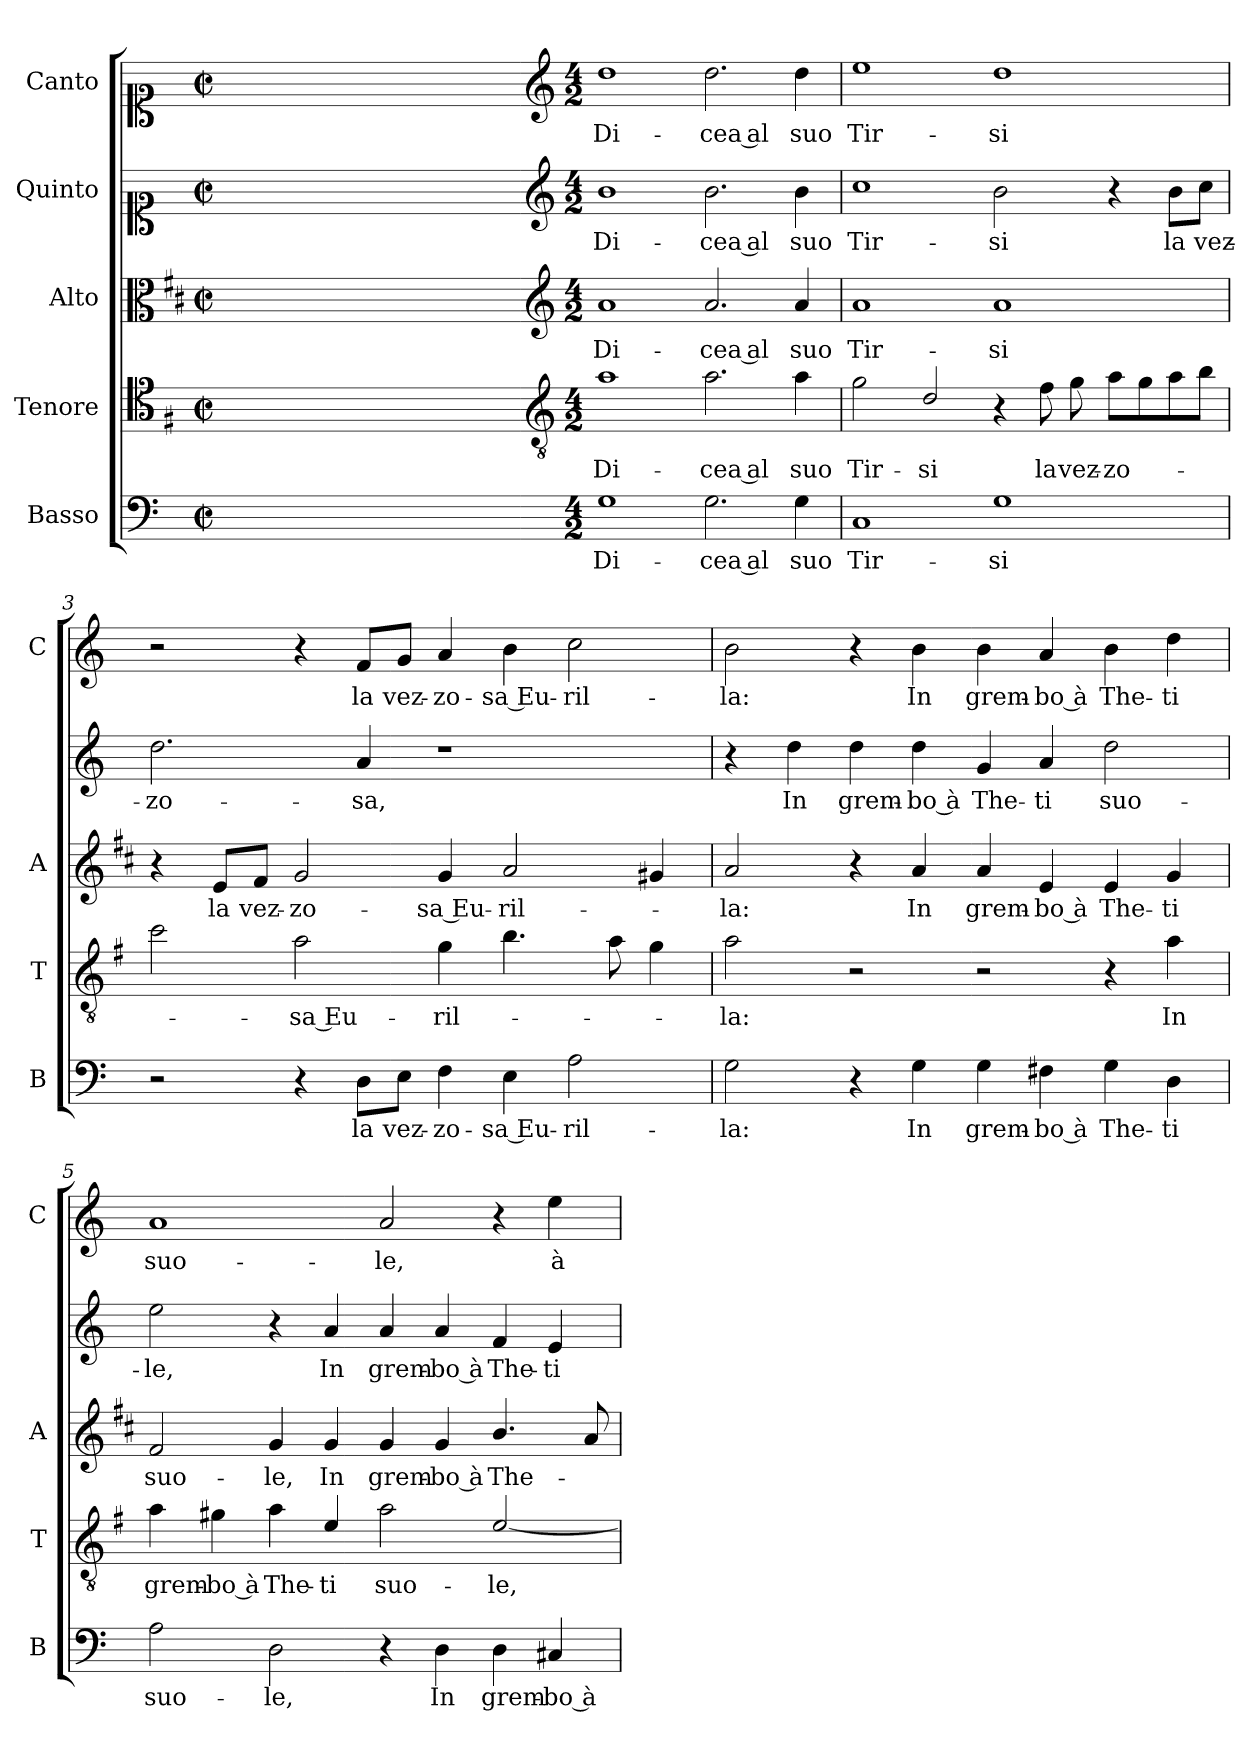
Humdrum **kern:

**kern	**text	**kern	**text	**kern	**text	**kern	**text	**kern	**text
*part5	*part5	*part4	*part4	*part3	*part3	*part2	*part2	*part1	*part1
*staff5	*staff5	*staff4	*staff4	*staff3	*staff3	*staff2	*staff2	*staff1	*staff1
*I"Basso	*	*I"Tenore	*	*I"Alto	*	*I"Quinto	*	*I"Canto	*
*I'B	*	*I'T	*	*I'A	*	*	*	*I'C	*
*clefF4	*	*clefC4	*	*clefC3	*	*clefC1	*	*clefC1	*
*	*	*ITrd4c7	*	*ITrd1c2	*	*	*	*	*
*k[]	*	*k[]	*	*k[]	*	*k[]	*	*k[]	*
*C:	*	*C:	*	*C:	*	*C:	*	*C:	*
*M2/2	*	*M2/2	*	*M2/2	*	*M2/2	*	*M2/2	*
*met(c|)	*	*met(c|)	*	*met(c|)	*	*met(c|)	*	*met(c|)	*
=	=	=	=	=	=	=	=	=	=
1ryy	.	1ryy	.	1ryy	.	1ryy	.	1ryy	.
=1X-	=1X-	=1X-	=1X-	=1X-	=1X-	=1X-	=1X-	=1X-	=1X-
4ryy	.	4ryy	.	4ryy	.	4ryy	.	4ryy	.
4ryy	.	4ryy	.	4ryy	.	4ryy	.	4ryy	.
4ryy	.	4ryy	.	4ryy	.	4ryy	.	4ryy	.
4ryy	.	4ryy	.	4ryy	.	4ryy	.	4ryy	.
=1-	=1-	=1-	=1-	=1-	=1-	=1-	=1-	=1-	=1-
*	*	*clefGv2	*	*clefG2	*	*clefG2	*	*clefG2	*
*M4/2	*	*M4/2	*	*M4/2	*	*M4/2	*	*M4/2	*
!	!LO:LY:b	!	!LO:LY:b	!	!LO:LY:b	!	!LO:LY:b	!	!LO:LY:b
1G	Di-	1d	Di-	1g	Di-	1b	Di-	1dd	Di-
!	!LO:LY:b	!	!LO:LY:b	!	!LO:LY:b	!	!LO:LY:b	!	!LO:LY:b
2.G\	-cea al	2.d\	-cea al	2.g/	-cea al	2.b\	-cea al	2.dd\	-cea al
!	!LO:LY:b	!	!LO:LY:b	!	!LO:LY:b	!	!LO:LY:b	!	!LO:LY:b
4G\	suo	4d\	suo	4g/	suo	4b\	suo	4dd\	suo
=2	=2	=2	=2	=2	=2	=2	=2	=2	=2
!	!LO:LY:b	!	!LO:LY:b	!	!LO:LY:b	!	!LO:LY:b	!	!LO:LY:b
1C	Tir-	2c\	Tir-	1g	Tir-	1cc	Tir-	1ee	Tir-
!	!	!	!LO:LY:b	!	!	!	!	!	!
.	.	2G/	-si	.	.	.	.	.	.
!	!LO:LY:b	!	!	!	!LO:LY:b	!	!LO:LY:b	!	!LO:LY:b
1G	-si	4r	.	1g	-si	2b\	-si	1dd	-si
!	!	!	!LO:LY:b	!	!	!	!	!	!
.	.	8B\	la	.	.	.	.	.	.
!	!	!	!LO:LY:b	!	!	!	!	!	!
.	.	8c\	vez-	.	.	.	.	.	.
!	!	!	!LO:LY:b	!	!	!	!	!	!
.	.	8d\L	-zo-	.	.	4r	.	.	.
.	.	8c\	.	.	.	.	.	.	.
!	!	!	!	!	!	!	!LO:LY:b	!	!
.	.	8d\	.	.	.	8b\L	la	.	.
!	!	!	!	!	!	!	!LO:LY:b	!	!
.	.	8e\J	.	.	.	8cc\J	vez-	.	.
=3	=3	=3	=3	=3	=3	=3	=3	=3	=3
!	!	!	!	!	!	!	!LO:LY:b	!	!
2r	.	2f\	.	4r	.	2.dd\	-zo-	2r	.
!	!	!	!	!	!LO:LY:b	!	!	!	!
.	.	.	.	8d/L	la	.	.	.	.
!	!	!	!	!	!LO:LY:b	!	!	!	!
.	.	.	.	8e/J	vez-	.	.	.	.
!	!	!	!LO:LY:b	!	!LO:LY:b	!	!	!	!
4r	.	2d\	-sa Eu-	2f/	-zo-	.	.	4r	.
!	!LO:LY:b	!	!	!	!	!	!LO:LY:b	!	!LO:LY:b
8D\L	la	.	.	.	.	4a/	-sa,	8f/L	la
!	!LO:LY:b	!	!	!	!	!	!	!	!LO:LY:b
8E\J	vez-	.	.	.	.	.	.	8g/J	vez-
!	!LO:LY:b	!	!LO:LY:b	!	!LO:LY:b	!	!	!	!LO:LY:b
4F\	-zo-	4c\	-ril-	4f/	-sa Eu-	1r	.	4a/	-zo-
!	!LO:LY:b	!	!	!	!LO:LY:b	!	!	!	!LO:LY:b
4E\	-sa Eu-	4.e\	.	2g/	-ril-	.	.	4b\	-sa Eu-
!	!LO:LY:b	!	!	!	!	!	!	!	!LO:LY:b
2A\	-ril-	.	.	.	.	.	.	2cc\	-ril-
.	.	8d\	.	.	.	.	.	.	.
.	.	4c\	.	4f#X/	.	.	.	.	.
!!LO:LB:g=z
=4	=4	=4	=4	=4	=4	=4	=4	=4	=4
!	!LO:LY:b	!	!LO:LY:b	!	!LO:LY:b	!	!	!	!LO:LY:b
2G\	-la:	2d\	-la:	2g/	-la:	4r	.	2b\	-la:
!	!	!	!	!	!	!	!LO:LY:b	!	!
.	.	.	.	.	.	4dd\	In	.	.
!	!	!	!	!	!	!	!LO:LY:b	!	!
4r	.	2r	.	4r	.	4dd\	grem-	4r	.
!	!LO:LY:b	!	!	!	!LO:LY:b	!	!LO:LY:b	!	!LO:LY:b
4G\	In	.	.	4g/	In	4dd\	-bo à	4b\	In
!	!LO:LY:b	!	!	!	!LO:LY:b	!	!LO:LY:b	!	!LO:LY:b
4G\	grem-	2r	.	4g/	grem-	4g/	The-	4b\	grem-
!	!LO:LY:b	!	!	!	!LO:LY:b	!	!LO:LY:b	!	!LO:LY:b
4F#X\	-bo à	.	.	4d/	-bo à	4a/	-ti	4a/	-bo à
!	!LO:LY:b	!	!	!	!LO:LY:b	!	!LO:LY:b	!	!LO:LY:b
4G\	The-	4r	.	4d/	The-	2dd\	suo-	4b\	The-
!	!LO:LY:b	!	!LO:LY:b	!	!LO:LY:b	!	!	!	!LO:LY:b
4D\	-ti	4d\	In	4f/	-ti	.	.	4dd\	-ti
=5	=5	=5	=5	=5	=5	=5	=5	=5	=5
!	!LO:LY:b	!	!LO:LY:b	!	!LO:LY:b	!	!LO:LY:b	!	!LO:LY:b
2A\	suo-	4d\	grem-	2e/	suo-	2ee\	-le,	1a	suo-
!	!	!	!LO:LY:b	!	!	!	!	!	!
.	.	4c#X\	-bo à	.	.	.	.	.	.
!	!LO:LY:b	!	!LO:LY:b	!	!LO:LY:b	!	!	!	!
2D\	-le,	4d\	The-	4f/	-le,	4r	.	.	.
!	!	!	!LO:LY:b	!	!LO:LY:b	!	!LO:LY:b	!	!
.	.	4A/	-ti	4f/	In	4a/	In	.	.
!	!	!	!LO:LY:b	!	!LO:LY:b	!	!LO:LY:b	!	!LO:LY:b
4r	.	2d\	suo-	4f/	grem-	4a/	grem-	2a/	-le,
!	!LO:LY:b	!	!	!	!LO:LY:b	!	!LO:LY:b	!	!
4D\	In	.	.	4f/	-bo à	4a/	-bo à	.	.
!	!LO:LY:b	!	!LO:LY:b	!	!LO:LY:b	!	!LO:LY:b	!	!
4D\	grem-	[2A/	-le,	4.a/	The-	4f/	The-	4r	.
!	!LO:LY:b	!	!	!	!	!	!LO:LY:b	!	!LO:LY:b
4C#X/	-bo à	.	.	.	.	4e/	-ti	4ee\	à
.	.	.	.	8g/	.	.	.	.	.
=	=	=	=	=	=	=	=	=	=
*-	*-	*-	*-	*-	*-	*-	*-	*-	*-
